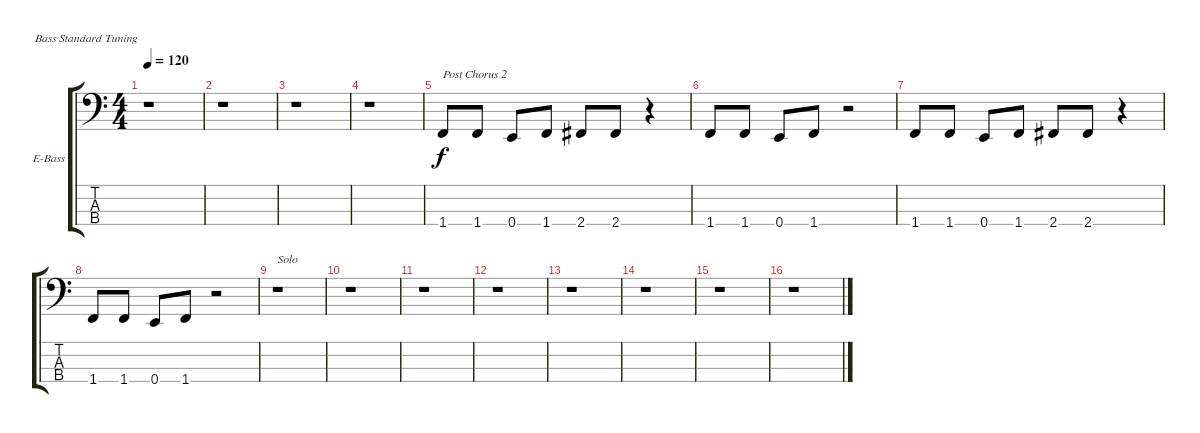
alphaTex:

\bracketExtendMode groupsimilarinstruments
\firstSystemTrackNameOrientation horizontal
\otherSystemsTrackNameOrientation horizontal
\track ("Bass" "E-Bass") {instrument electricbassfinger}
\staff {score tabs}
\tuning (G2 D2 A1 E1)
\ts (4 4)
\tempo 120
\clef f4
\ks c
r.1{dy f} |
r.1 |
r.1 |
r.1 |
1.4.8{txt "Post Chorus 2"} 1.4.8 0.4.8 1.4.8 2.4.8 2.4.8 r.4 |
1.4.8 1.4.8 0.4.8 1.4.8 r.2 |
1.4.8 1.4.8 0.4.8 1.4.8 2.4.8 2.4.8 r.4 |
1.4.8 1.4.8 0.4.8 1.4.8 r.2 |
r.1{txt "Solo"} |
r.1 |
r.1 |
r.1 |
r.1 |
r.1 |
r.1 |
r.1
